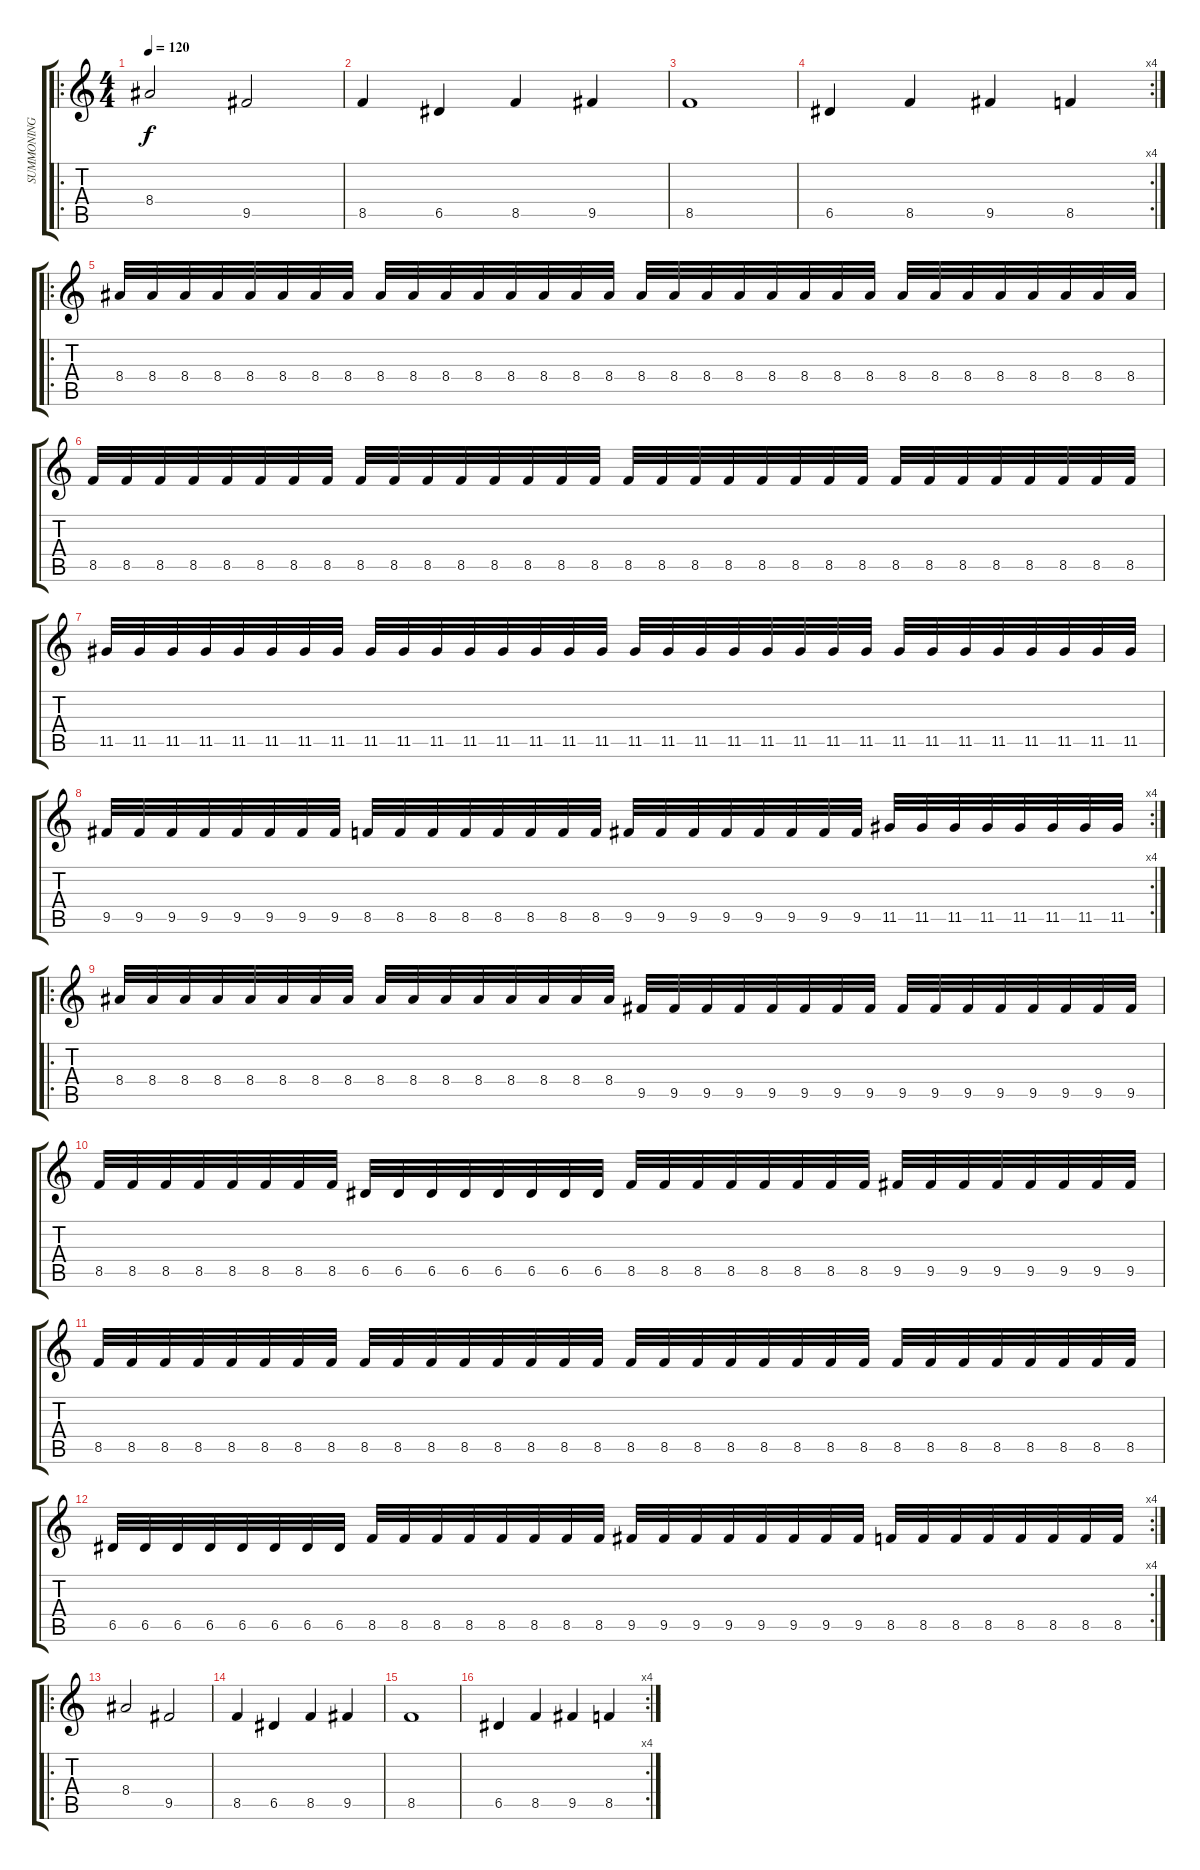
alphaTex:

\track ("SUMMONING" "SUMMONING") {instrument distortionguitar}
\staff {score tabs}
\tuning (E4 B3 G3 D3 A2 E2) {hide}
\ro
\ts (4 4)
\tempo 120
\clef g2
\ks c
8.4.2{dy f instrument distortionguitar} 9.5.2 |
8.5.4 6.5.4 8.5.4 9.5.4 |
8.5.1 |
\rc 4
6.5.4 8.5.4 9.5.4 8.5.4 |
\ro
8.4.32 8.4.32 8.4.32 8.4.32 8.4.32 8.4.32 8.4.32 8.4.32 8.4.32 8.4.32 8.4.32 8.4.32 8.4.32 8.4.32 8.4.32 8.4.32 8.4.32 8.4.32 8.4.32 8.4.32 8.4.32 8.4.32 8.4.32 8.4.32 8.4.32 8.4.32 8.4.32 8.4.32 8.4.32 8.4.32 8.4.32 8.4.32 |
8.5.32 8.5.32 8.5.32 8.5.32 8.5.32 8.5.32 8.5.32 8.5.32 8.5.32 8.5.32 8.5.32 8.5.32 8.5.32 8.5.32 8.5.32 8.5.32 8.5.32 8.5.32 8.5.32 8.5.32 8.5.32 8.5.32 8.5.32 8.5.32 8.5.32 8.5.32 8.5.32 8.5.32 8.5.32 8.5.32 8.5.32 8.5.32 |
11.5.32 11.5.32 11.5.32 11.5.32 11.5.32 11.5.32 11.5.32 11.5.32 11.5.32 11.5.32 11.5.32 11.5.32 11.5.32 11.5.32 11.5.32 11.5.32 11.5.32 11.5.32 11.5.32 11.5.32 11.5.32 11.5.32 11.5.32 11.5.32 11.5.32 11.5.32 11.5.32 11.5.32 11.5.32 11.5.32 11.5.32 11.5.32 |
\rc 4
9.5.32 9.5.32 9.5.32 9.5.32 9.5.32 9.5.32 9.5.32 9.5.32 8.5.32 8.5.32 8.5.32 8.5.32 8.5.32 8.5.32 8.5.32 8.5.32 9.5.32 9.5.32 9.5.32 9.5.32 9.5.32 9.5.32 9.5.32 9.5.32 11.5.32 11.5.32 11.5.32 11.5.32 11.5.32 11.5.32 11.5.32 11.5.32 |
\ro
8.4.32 8.4.32 8.4.32 8.4.32 8.4.32 8.4.32 8.4.32 8.4.32 8.4.32 8.4.32 8.4.32 8.4.32 8.4.32 8.4.32 8.4.32 8.4.32 9.5.32 9.5.32 9.5.32 9.5.32 9.5.32 9.5.32 9.5.32 9.5.32 9.5.32 9.5.32 9.5.32 9.5.32 9.5.32 9.5.32 9.5.32 9.5.32 |
8.5.32 8.5.32 8.5.32 8.5.32 8.5.32 8.5.32 8.5.32 8.5.32 6.5.32 6.5.32 6.5.32 6.5.32 6.5.32 6.5.32 6.5.32 6.5.32 8.5.32 8.5.32 8.5.32 8.5.32 8.5.32 8.5.32 8.5.32 8.5.32 9.5.32 9.5.32 9.5.32 9.5.32 9.5.32 9.5.32 9.5.32 9.5.32 |
8.5.32 8.5.32 8.5.32 8.5.32 8.5.32 8.5.32 8.5.32 8.5.32 8.5.32 8.5.32 8.5.32 8.5.32 8.5.32 8.5.32 8.5.32 8.5.32 8.5.32 8.5.32 8.5.32 8.5.32 8.5.32 8.5.32 8.5.32 8.5.32 8.5.32 8.5.32 8.5.32 8.5.32 8.5.32 8.5.32 8.5.32 8.5.32 |
\rc 4
6.5.32 6.5.32 6.5.32 6.5.32 6.5.32 6.5.32 6.5.32 6.5.32 8.5.32 8.5.32 8.5.32 8.5.32 8.5.32 8.5.32 8.5.32 8.5.32 9.5.32 9.5.32 9.5.32 9.5.32 9.5.32 9.5.32 9.5.32 9.5.32 8.5.32 8.5.32 8.5.32 8.5.32 8.5.32 8.5.32 8.5.32 8.5.32 |
\ro
8.4.2 9.5.2 |
8.5.4 6.5.4 8.5.4 9.5.4 |
8.5.1 |
\rc 4
6.5.4 8.5.4 9.5.4 8.5.4
